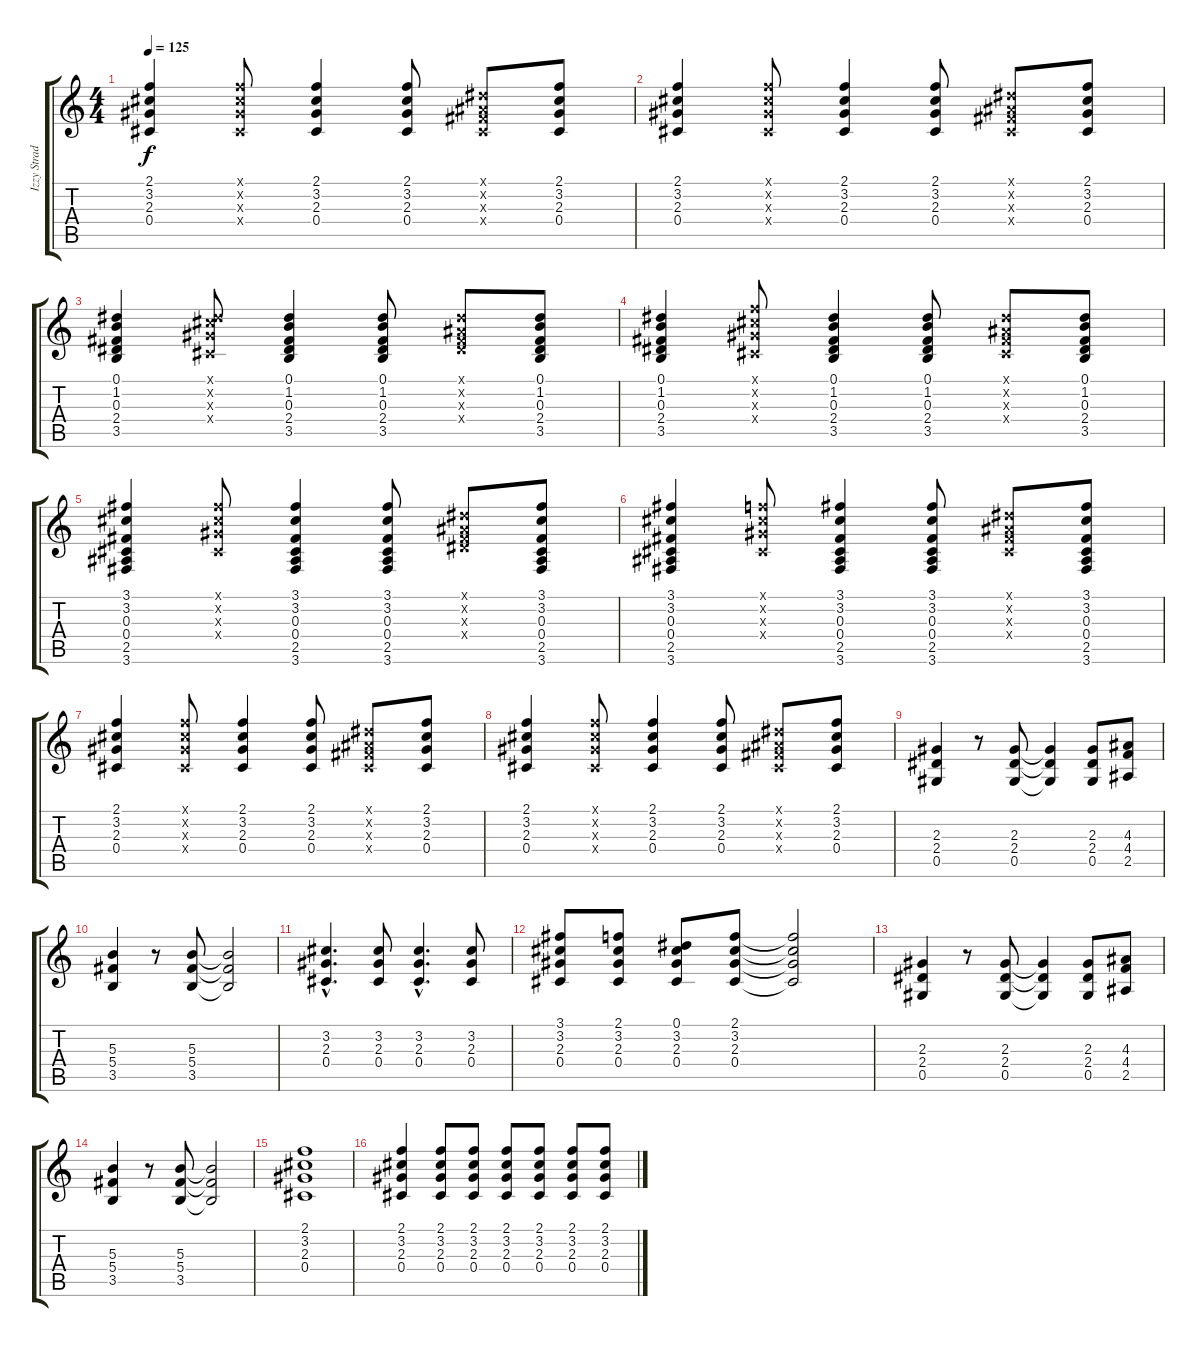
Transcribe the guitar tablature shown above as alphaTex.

\track ("Izzy Stradlin" "Izzy Strad") {instrument overdrivenguitar}
\staff {score tabs}
\tuning (Eb4 Bb3 Gb3 Db3 Ab2 Eb2) {hide}
\ts (4 4)
\tempo 125
\clef g2
\ks c
(2.1 3.2 2.3 0.4).4{dy f} (2.1{x} 3.2{x} 2.3{x} 0.4{x}).8 (2.1 3.2 2.3 0.4).4 (2.1 3.2 2.3 0.4).8 (0.1{x} 0.2{x} 0.3{x} 0.4{x}).8 (2.1 3.2 2.3 0.4).8 |
(2.1 3.2 2.3 0.4).4 (2.1{x} 3.2{x} 2.3{x} 0.4{x}).8 (2.1 3.2 2.3 0.4).4 (2.1 3.2 2.3 0.4).8 (0.1{x} 0.2{x} 0.3{x} 0.4{x}).8 (2.1 3.2 2.3 0.4).8 |
(0.1 1.2 0.3 2.4 3.5).4 (0.1{x} 3.2{x} 2.3{x} 0.4{x}).8 (0.1 1.2 0.3 2.4 3.5).4 (0.1 1.2 0.3 2.4 3.5).8 (0.1{x} 0.2{x} 0.3{x} 2.4{x}).8 (0.1 1.2 0.3 2.4 3.5).8 |
(0.1 1.2 0.3 2.4 3.5).4 (2.1{x} 3.2{x} 2.3{x} 0.4{x}).8 (0.1 1.2 0.3 2.4 3.5).4 (0.1 1.2 0.3 2.4 3.5).8 (0.1{x} 0.2{x} 0.3{x} 0.4{x}).8 (0.1 1.2 0.3 2.4 3.5).8 |
(3.1 3.2 0.3 0.4 2.5 3.6).4 (3.1{x} 3.2{x} 2.3{x} 0.4{x}).8 (3.1 3.2 0.3 0.4 2.5 3.6).4 (3.1 3.2 0.3 0.4 2.5 3.6).8 (0.1{x} 0.2{x} 0.3{x} 2.4{x}).8 (3.1 3.2 0.3 0.4 2.5 3.6).8 |
(3.1 3.2 0.3 0.4 2.5 3.6).4 (2.1{x} 3.2{x} 2.3{x} 0.4{x}).8 (3.1 3.2 0.3 0.4 2.5 3.6).4 (3.1 3.2 0.3 0.4 2.5 3.6).8 (0.1{x} 0.2{x} 0.3{x} 0.4{x}).8 (3.1 3.2 0.3 0.4 2.5 3.6).8 |
(2.1 3.2 2.3 0.4).4 (2.1{x} 3.2{x} 2.3{x} 0.4{x}).8 (2.1 3.2 2.3 0.4).4 (2.1 3.2 2.3 0.4).8 (0.1{x} 0.2{x} 0.3{x} 0.4{x}).8 (2.1 3.2 2.3 0.4).8 |
(2.1 3.2 2.3 0.4).4 (2.1{x} 3.2{x} 2.3{x} 0.4{x}).8 (2.1 3.2 2.3 0.4).4 (2.1 3.2 2.3 0.4).8 (0.1{x} 0.2{x} 0.3{x} 0.4{x}).8 (2.1 3.2 2.3 0.4).8 |
(2.3 2.4 0.5).4 r.8 (2.3 2.4 0.5).8 (2.3{t} 2.4{t} 0.5{t}).4 (2.3 2.4 0.5).8 (4.3 4.4 2.5).8 |
(5.3 5.4 3.5).4 r.8 (5.3 5.4 3.5).8 (5.3{t} 5.4{t} 3.5{t}).2 |
(3.2{hac} 2.3{hac} 0.4{hac}).4{d} (3.2 2.3 0.4).8 (3.2{hac} 2.3{hac} 0.4{hac}).4{d} (3.2 2.3 0.4).8 |
(3.1 3.2 2.3 0.4).8 (2.1 3.2 2.3 0.4).8 (0.1 3.2 2.3 0.4).8 (2.1 3.2 2.3 0.4).8 (2.1{t} 3.2{t} 2.3{t} 0.4{t}).2 |
(2.3 2.4 0.5).4 r.8 (2.3 2.4 0.5).8 (2.3{t} 2.4{t} 0.5{t}).4 (2.3 2.4 0.5).8 (4.3 4.4 2.5).8 |
(5.3 5.4 3.5).4 r.8 (5.3 5.4 3.5).8 (5.3{t} 5.4{t} 3.5{t}).2 |
(2.1 3.2 2.3 0.4).1 |
(2.1 3.2 2.3 0.4).4 (2.1 3.2 2.3 0.4).8 (2.1 3.2 2.3 0.4).8 (2.1 3.2 2.3 0.4).8 (2.1 3.2 2.3 0.4).8 (2.1 3.2 2.3 0.4).8 (2.1 3.2 2.3 0.4).8
